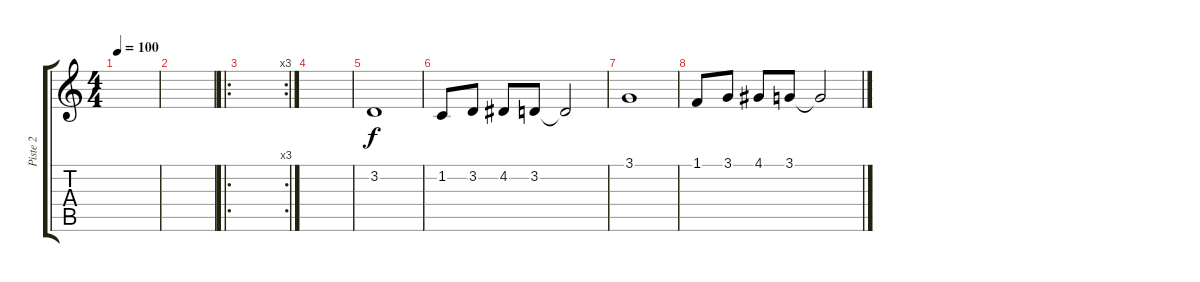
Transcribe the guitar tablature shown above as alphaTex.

\track ("Piste 2" "Piste 2") {instrument marimba}
\staff {score tabs}
\tuning (E4 B3 G3 D3 A2 E2) {hide}
\ts (4 4)
\tempo 100
\clef g2
\ks c
|
|
\ro
\rc 3
|
|
3.2.1{volume 7 instrument altosax} |
1.2.8 3.2.8 4.2.8 3.2.8 3.2{t}.2 |
3.1.1 |
1.1.8 3.1.8 4.1.8 3.1.8 3.1{t}.2
